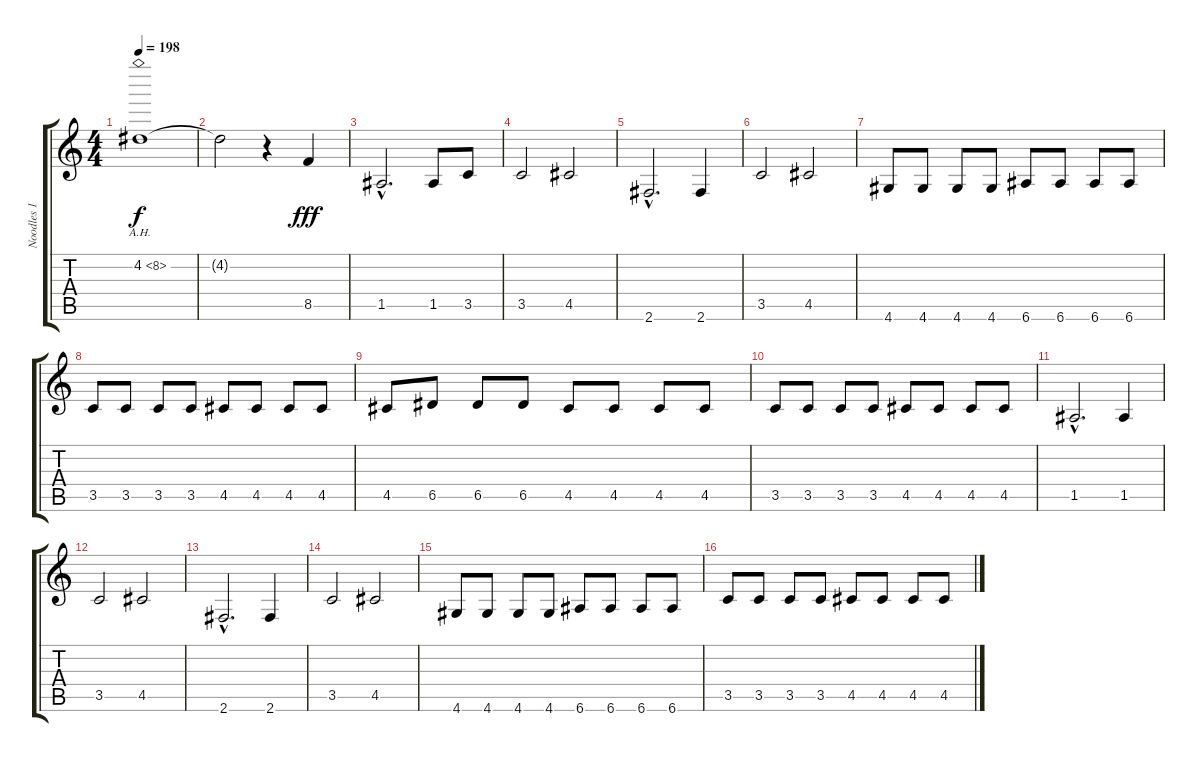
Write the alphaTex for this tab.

\track ("Noodles 1" "Noodles 1") {instrument distortionguitar}
\staff {score tabs}
\tuning (E4 B3 G3 D3 A2 E2) {hide}
\ts (4 4)
\tempo 198
\clef g2
\ks c
4.2{ah 4}.1{dy f} |
4.2{t}.2 r.4 8.5.4{dy fff} |
1.5{hac}.2{d} 1.5.8 3.5.8 |
3.5.2 4.5.2 |
2.6{hac}.2{d} 2.6.4 |
3.5.2 4.5.2 |
4.6.8 4.6.8 4.6.8 4.6.8 6.6.8 6.6.8 6.6.8 6.6.8 |
3.5.8 3.5.8 3.5.8 3.5.8 4.5.8 4.5.8 4.5.8 4.5.8 |
4.5.8 6.5.8 6.5.8 6.5.8 4.5.8 4.5.8 4.5.8 4.5.8 |
3.5.8 3.5.8 3.5.8 3.5.8 4.5.8 4.5.8 4.5.8 4.5.8 |
1.5{hac}.2{d} 1.5.4 |
3.5.2 4.5.2 |
2.6{hac}.2{d} 2.6.4 |
3.5.2 4.5.2 |
4.6.8 4.6.8 4.6.8 4.6.8 6.6.8 6.6.8 6.6.8 6.6.8 |
3.5.8 3.5.8 3.5.8 3.5.8 4.5.8 4.5.8 4.5.8 4.5.8
